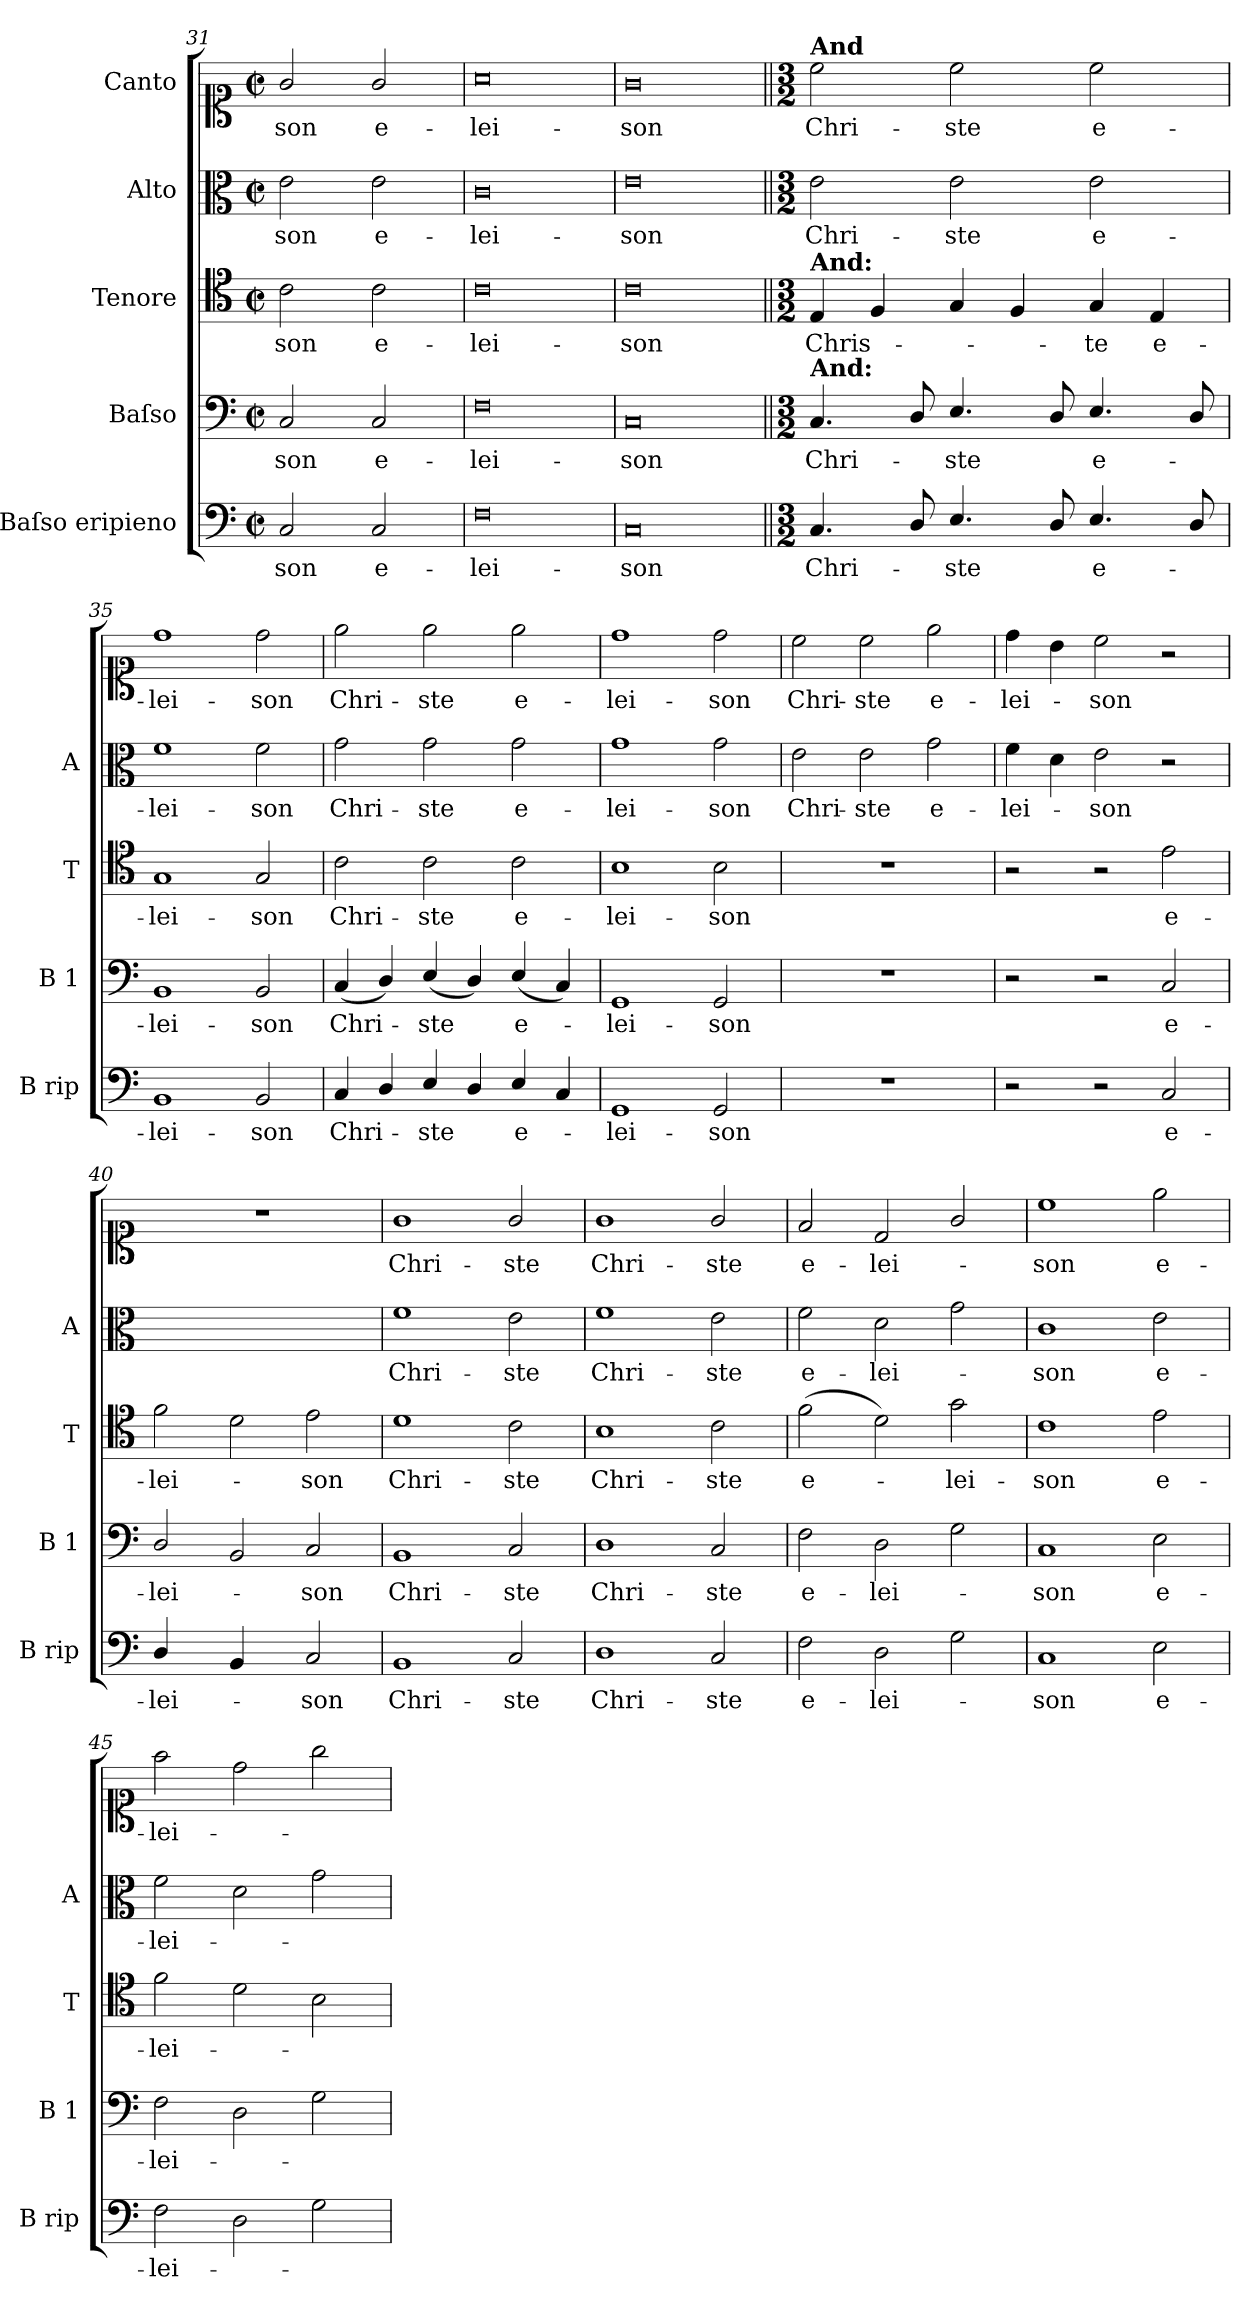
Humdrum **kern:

**kern	**text	**kern	**text	**kern	**text	**kern	**text	**kern	**text
*part5	*part5	*part4	*part4	*part3	*part3	*part2	*part2	*part1	*part1
*staff5	*staff5	*staff4	*staff4	*staff3	*staff3	*staff2	*staff2	*staff1	*staff1
*I"Baſso eripieno	*	*I"Baſso	*	*I"Tenore	*	*I"Alto	*	*I"Canto	*
*I'B rip	*	*I'B 1	*	*I'T	*	*I'A	*	*	*
*clefF4	*	*clefF4	*	*clefC4	*	*clefC3	*	*clefC1	*
*k[]	*	*k[]	*	*k[]	*	*k[]	*	*k[]	*
*C:	*	*C:	*	*C:	*	*C:	*	*C:	*
*M2/2	*	*M2/2	*	*M2/2	*	*M2/2	*	*M2/2	*
*met(c|)	*	*met(c|)	*	*met(c|)	*	*met(c|)	*	*met(c|)	*
=31	=31	=31	=31	=31	=31	=31	=31	=31	=31
2C/	-son	2C/	-son	2c\	-son	2e\	-son	2g/	-son
2C/	e-	2C/	e-	2c\	e-	2e\	e-	2g/	e-
=32	=32	=32	=32	=32	=32	=32	=32	=32	=32
!LO:N:vis=0	!	!LO:N:vis=0	!	!LO:N:vis=0	!	!LO:N:vis=0	!	!LO:N:vis=0	!
1F	-lei-	1F	-lei-	1c	-lei-	1c	-lei-	1a	-lei-
=33	=33	=33	=33	=33	=33	=33	=33	=33	=33
!LO:N:vis=0	!	!LO:N:vis=0	!	!LO:N:vis=0	!	!LO:N:vis=0	!	!LO:N:vis=0	!
1C	-son	1C	-son	1c	-son	1e	-son	1g	-son
=34||	=34||	=34||	=34||	=34||	=34||	=34||	=34||	=34||	=34||
*M3/2	*	*M3/2	*	*M3/2	*	*M3/2	*	*M3/2	*
!	!	!	!	!	!	!	!	!LO:TX:a:B:t=And	!
!	!	!	!	!LO:TX:a:B:t=And&colon;	!	!	!	!	!
!	!	!LO:TX:a:B:t=And&colon;	!	!	!	!	!	!	!
4.C/	Chri-	4.C/	Chri-	4E/	Chris-	2e\	Chri-	2cc\	Chri-
.	.	.	.	4F/	.	.	.	.	.
8D/	.	8D/	.	.	.	.	.	.	.
4.E/	-ste	4.E/	-ste	4G/	.	2e\	-ste	2cc\	-ste
.	.	.	.	4F/	.	.	.	.	.
8D/	.	8D/	.	.	.	.	.	.	.
4.E/	e-	4.E/	e-	4G/	-te	2e\	e-	2cc\	e-
.	.	.	.	4E/	e-	.	.	.	.
8D/	.	8D/	.	.	.	.	.	.	.
=35	=35	=35	=35	=35	=35	=35	=35	=35	=35
1BB	-lei-	1BB	-lei-	1G	-lei-	1f	-lei-	1dd	-lei-
2BB/	-son	2BB/	-son	2G/	-son	2f\	-son	2dd\	-son
=36	=36	=36	=36	=36	=36	=36	=36	=36	=36
4C/	Chri-	(4C/	Chri-	2c\	Chri-	2g\	Chri-	2ee\	Chri-
4D/	.	4D/)	.	.	.	.	.	.	.
4E/	-ste	(4E/	-ste	2c\	-ste	2g\	-ste	2ee\	-ste
4D/	.	4D/)	.	.	.	.	.	.	.
4E/	e-	(4E/	e-	2c\	e-	2g\	e-	2ee\	e-
4C/	.	4C/)	.	.	.	.	.	.	.
=37	=37	=37	=37	=37	=37	=37	=37	=37	=37
1GG	-lei-	1GG	-lei-	1B	-lei-	1g	-lei-	1dd	-lei-
2GG/	-son	2GG/	-son	2B\	-son	2g\	-son	2dd\	-son
=38	=38	=38	=38	=38	=38	=38	=38	=38	=38
1.r	.	1.r	.	1.r	.	2e\	Chri-	2cc\	Chri-
.	.	.	.	.	.	2e\	-ste	2cc\	-ste
.	.	.	.	.	.	2g\	e-	2ee\	e-
=39	=39	=39	=39	=39	=39	=39	=39	=39	=39
2r	.	2r	.	2r	.	4f\	-lei-	4dd\	-lei-
.	.	.	.	.	.	4d\	.	4b\	.
2r	.	2r	.	2r	.	2e\	-son	2cc\	-son
2C/	e-	2C/	e-	2e\	e-	2r	.	2r	.
=40	=40	=40	=40	=40	=40	=40	=40	=40	=40
!LO:N:vis=4	!	!	!	!	!	!	!	!	!
2D/	-lei-	2D/	-lei-	2f\	-lei-	1.ryy	.	1.r	.
!LO:N:vis=4	!	!	!	!	!	!	!	!	!
2BB/	.	2BB/	.	2d\	.	.	.	.	.
2C/	-son	2C/	-son	2e\	-son	.	.	.	.
=41	=41	=41	=41	=41	=41	=41	=41	=41	=41
1BB	Chri-	1BB	Chri-	1d	Chri-	1f	Chri-	1g	Chri-
2C/	-ste	2C/	-ste	2c\	-ste	2e\	-ste	2g/	-ste
=42	=42	=42	=42	=42	=42	=42	=42	=42	=42
!	!LO:LY:i	!	!LO:LY:i	!	!LO:LY:i	!	!LO:LY:i	!	!LO:LY:i
1D	Chri-	1D	Chri-	1B	Chri-	1f	Chri-	1g	Chri-
!	!LO:LY:i	!	!LO:LY:i	!	!LO:LY:i	!	!LO:LY:i	!	!LO:LY:i
2C/	-ste	2C/	-ste	2c\	-ste	2e\	-ste	2g/	-ste
=43	=43	=43	=43	=43	=43	=43	=43	=43	=43
2F\	e-	2F\	e-	(2f\	e-	2f\	e-	2f/	e-
2D\	-lei-	2D\	-lei-	2d\)	.	2d\	-lei-	2d/	-lei-
2G\	.	2G\	.	2g\	-lei-	2g\	.	2g/	.
=44	=44	=44	=44	=44	=44	=44	=44	=44	=44
1C	-son	1C	-son	1c	-son	1c	-son	1cc	-son
2E\	e-	2E\	e-	2e\	e-	2e\	e-	2ee\	e-
=45	=45	=45	=45	=45	=45	=45	=45	=45	=45
2F\	-lei-	2F\	-lei-	2f\	-lei-	2f\	-lei-	2ff\	-lei-
2D\	.	2D\	.	2d\	.	2d\	.	2dd\	.
2G\	.	2G\	.	2B\	.	2g\	.	2gg\	.
=	=	=	=	=	=	=	=	=	=
*-	*-	*-	*-	*-	*-	*-	*-	*-	*-
